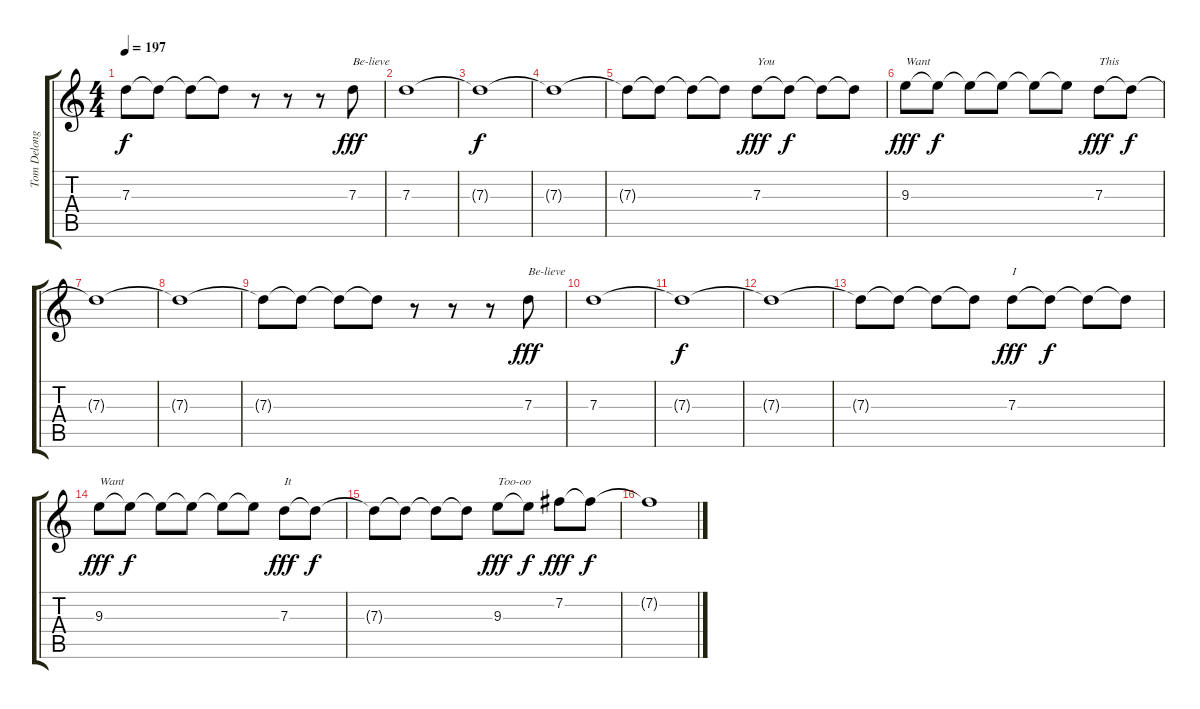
\track ("Tom Delonge Vocals" "Tom Delong") {instrument contrabass}
\staff {score tabs}
\tuning (E4 B3 G3 D3 A2 E2) {hide}
\ts (4 4)
\tempo 197
\clef g2
\ks c
7.3{t}.8{dy f} 7.3{t}.8 7.3{t}.8 7.3{t}.8 r.8 r.8 r.8 7.3.8{txt "Be-lieve" dy fff} |
7.3.1 |
7.3{t}.1{dy f} |
7.3{t}.1 |
7.3{t}.8 7.3{t}.8 7.3{t}.8 7.3{t}.8 7.3.8{txt "You" dy fff} 7.3{t}.8{dy f} 7.3{t}.8 7.3{t}.8 |
9.3.8{txt "Want" dy fff} 9.3{t}.8{dy f} 9.3{t}.8 9.3{t}.8 9.3{t}.8 9.3{t}.8 7.3.8{txt "This" dy fff} 7.3{t}.8{dy f} |
7.3{t}.1 |
7.3{t}.1 |
7.3{t}.8 7.3{t}.8 7.3{t}.8 7.3{t}.8 r.8 r.8 r.8 7.3.8{txt "Be-lieve" dy fff} |
7.3.1 |
7.3{t}.1{dy f} |
7.3{t}.1 |
7.3{t}.8 7.3{t}.8 7.3{t}.8 7.3{t}.8 7.3.8{txt "I" dy fff} 7.3{t}.8{dy f} 7.3{t}.8 7.3{t}.8 |
9.3.8{txt "Want" dy fff} 9.3{t}.8{dy f} 9.3{t}.8 9.3{t}.8 9.3{t}.8 9.3{t}.8 7.3.8{txt "It" dy fff} 7.3{t}.8{dy f} |
7.3{t}.8 7.3{t}.8 7.3{t}.8 7.3{t}.8 9.3.8{txt "Too-oo" dy fff} 9.3{t}.8{dy f} 7.2.8{dy fff} 7.2{t}.8{dy f} |
7.2{t}.1
